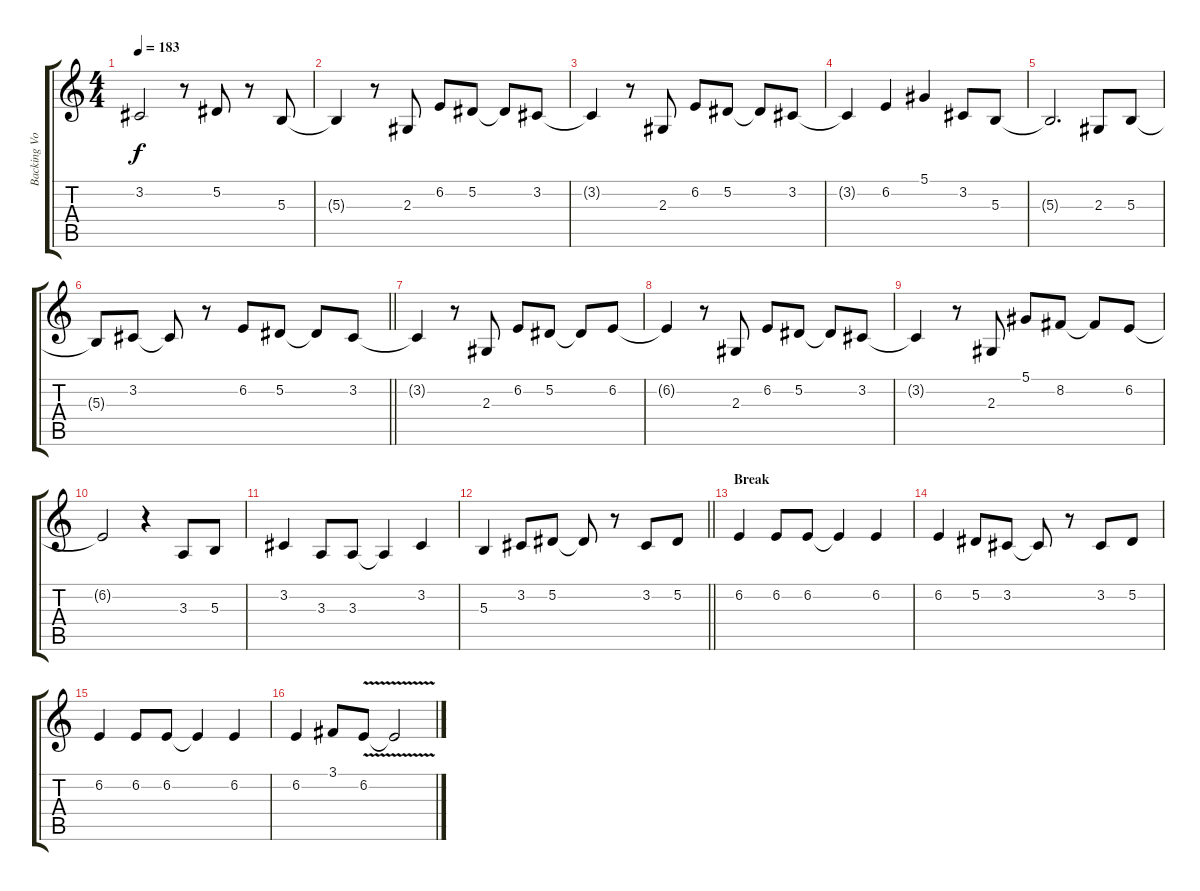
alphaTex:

\track ("Backing Vocals" "Backing Vo") {instrument lead6voice}
\staff {score tabs}
\tuning (Eb4 Bb3 Gb3 Db3 Ab2 Eb2) {hide}
\ts (4 4)
\tempo 183
\clef g2
\ks c
3.2{t}.2{dy f} r.8 5.2.8 r.8 5.3.8 |
5.3{t}.4 r.8 2.3.8 6.2.8 5.2.8 5.2{t}.8 3.2.8 |
3.2{t}.4 r.8 2.3.8 6.2.8 5.2.8 5.2{t}.8 3.2.8 |
3.2{t}.4 6.2.4 5.1.4 3.2.8 5.3.8 |
5.3{t}.2{d} 2.3.8 5.3.8 |
\barLineRight lightlight
5.3{t}.8 3.2.8 3.2{t}.8 r.8 6.2.8 5.2.8 5.2{t}.8 3.2.8 |
\section ("" "")
3.2{t}.4 r.8 2.3.8 6.2.8 5.2.8 5.2{t}.8 6.2.8 |
6.2{t}.4 r.8 2.3.8 6.2.8 5.2.8 5.2{t}.8 3.2.8 |
3.2{t}.4 r.8 2.3.8 5.1.8 8.2.8 8.2{t}.8 6.2.8 |
6.2{t}.2 r.4 3.3.8 5.3.8 |
3.2.4 3.3.8 3.3.8 3.3{t}.4 3.2.4 |
\barLineRight lightlight
5.3.4 3.2.8 5.2.8 5.2{t}.8 r.8 3.2.8 5.2.8 |
\section ("" "Break")
6.2.4 6.2.8 6.2.8 6.2{t}.4 6.2.4 |
6.2.4 5.2.8 3.2.8 3.2{t}.8 r.8 3.2.8 5.2.8 |
6.2.4 6.2.8 6.2.8 6.2{t}.4 6.2.4 |
6.2.4 3.1.8 6.2{v}.8 6.2{t}.2
